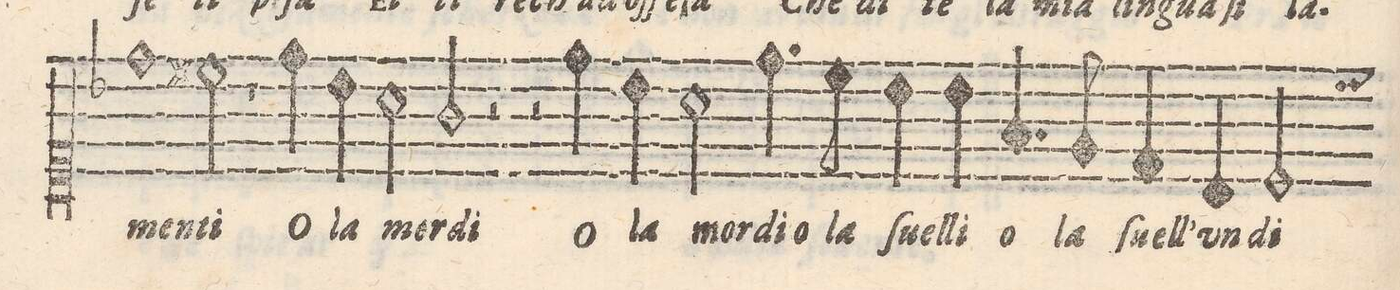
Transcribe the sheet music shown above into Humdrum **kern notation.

**kern	**text
*I"CANTO	*
*clefC1	*
*k[b-]	*
*met(C)	*
*M4/4	*
1dd\	-men-
=17-	=17-
2cc#X\	-ti
=18-	=18-
1r	.
=19-	=19-
4dd\	O
4b-\	la
2a\	mor-
=20-	=20-
2g/	-di
2r	.
=21-	=21-
2r	.
4dd\	O
4b-\	la
=22-	=22-
2a\	mor-
4.dd\	-di o
8ccny\	la
=23-	=23-
4b-\	ſue-
4b-\	-lli
4.f/	o
8e/	la
=24-	=24-
4d/	ſuell'
4B-/	un
2c/	di
*-	*-
